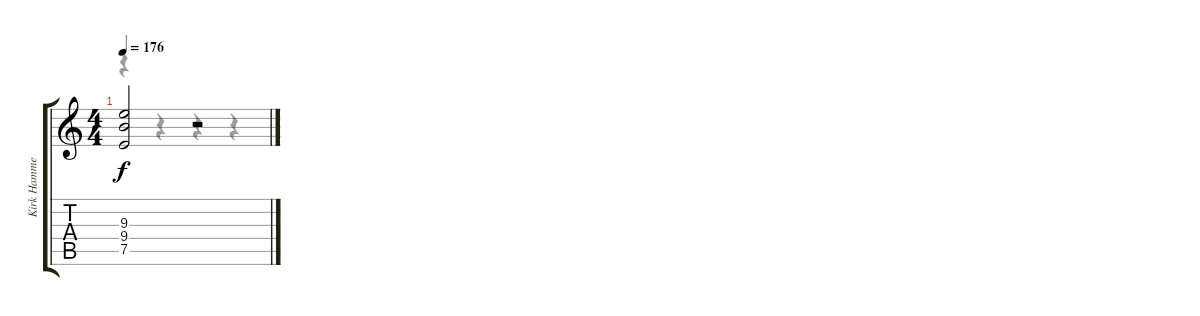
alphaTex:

\track ("Kirk Hammett" "Kirk Hamme") {instrument distortionguitar}
\staff {score tabs}
\tuning (E4 B3 G3 D3 A2 E2) {hide}
\voice
\ts (4 4)
\tempo 176
\clef g2
\ks c
(9.3 9.4 7.5).2{dy f} r.2
\voice
\clef g2
\ottava regular
\simile none
\ks c
r.4{dy f} r.4 r.4 r.4
